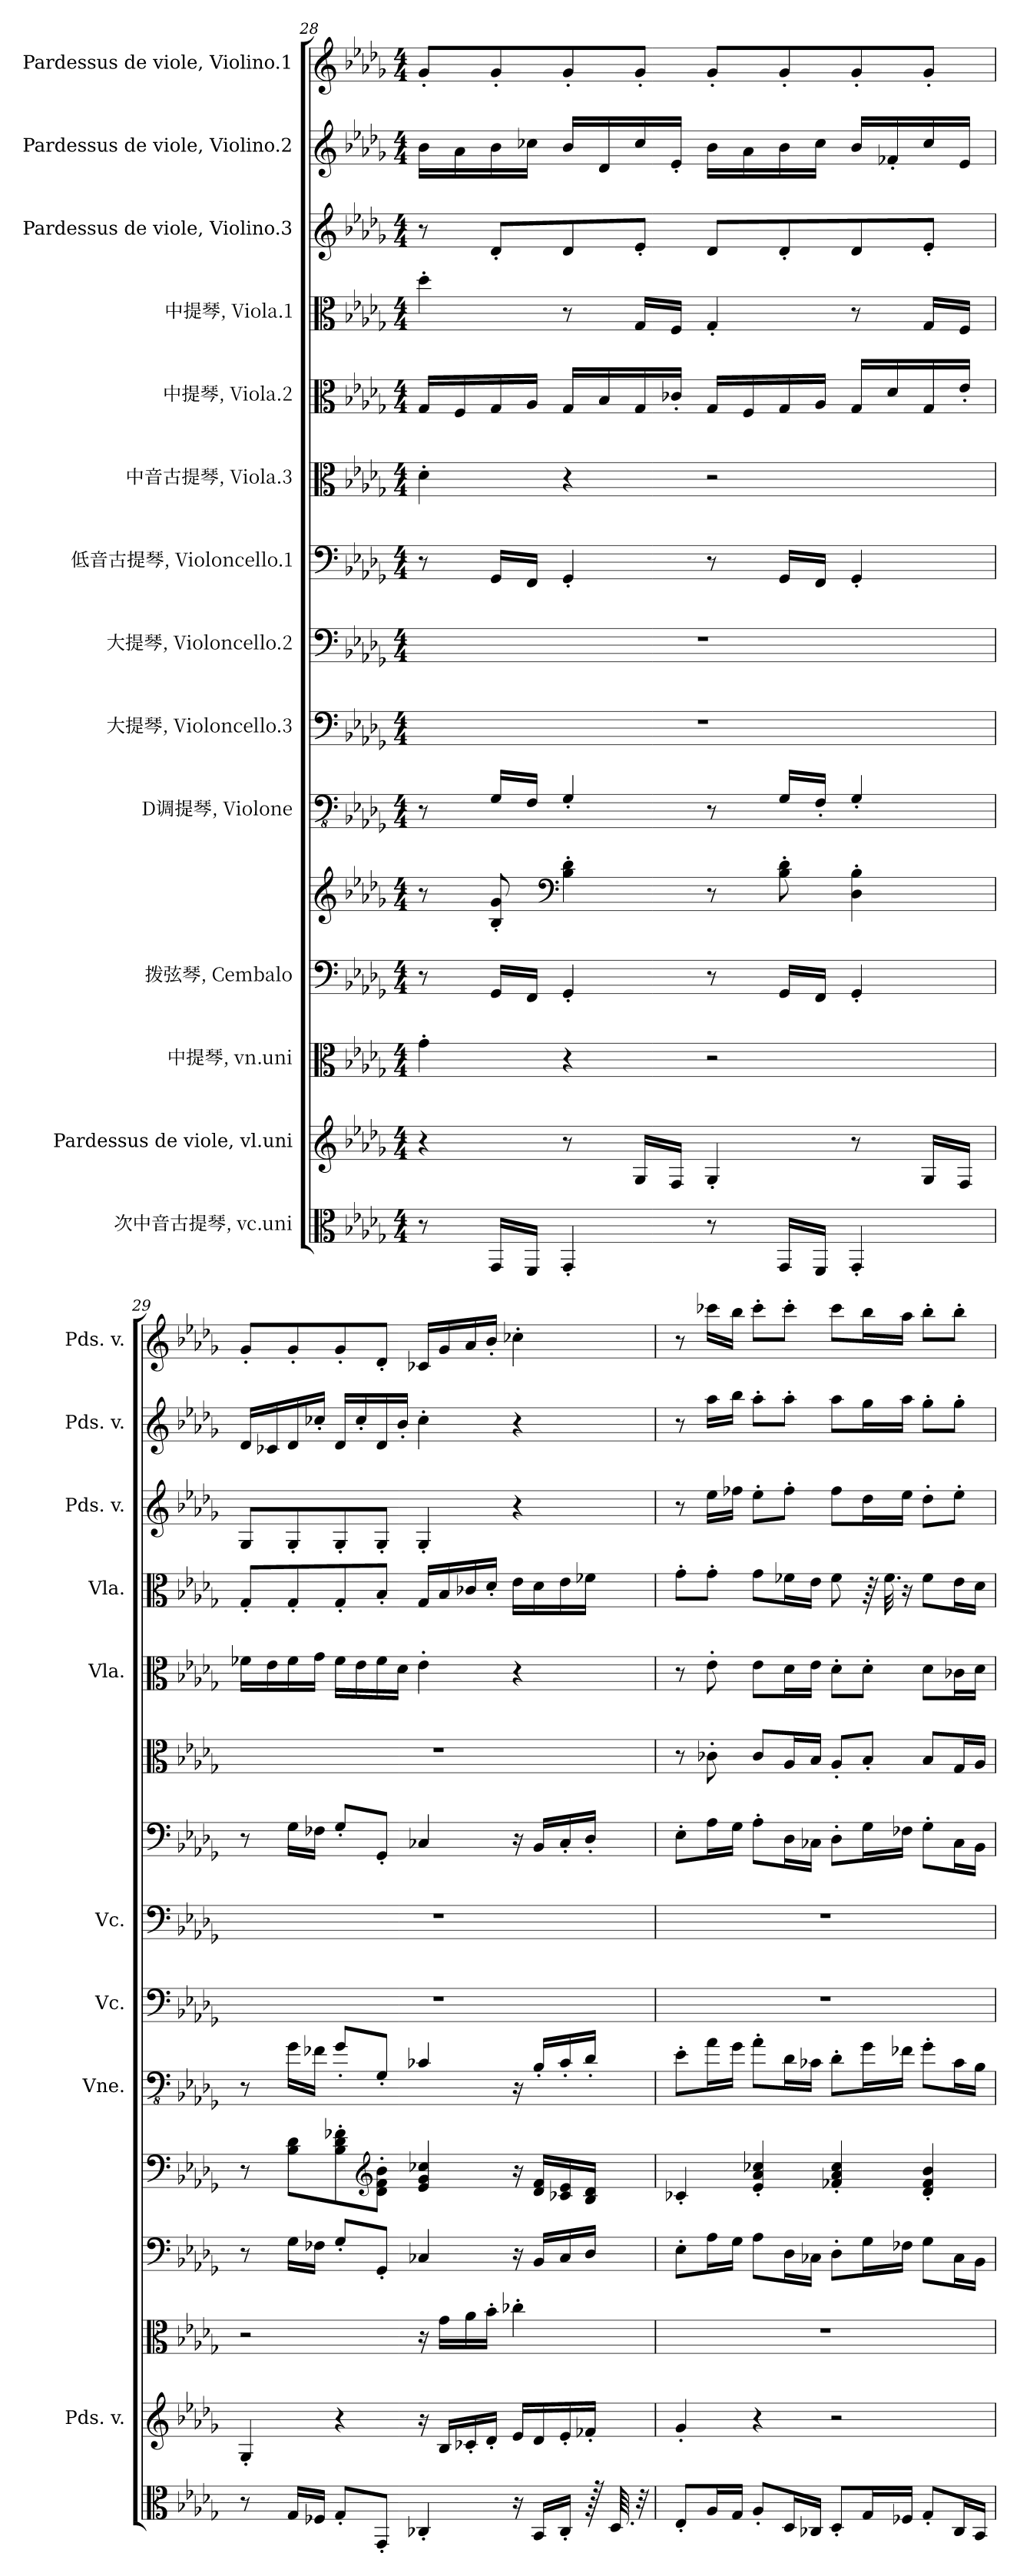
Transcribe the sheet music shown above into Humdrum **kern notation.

**kern	**kern	**kern	**kern	**kern	**kern	**kern	**kern	**kern	**kern	**kern	**kern	**kern	**kern	**kern
*part14	*part13	*part12	*part11	*part11	*part10	*part9	*part8	*part7	*part6	*part5	*part4	*part3	*part2	*part1
*staff15	*staff14	*staff13	*staff12	*staff11	*staff10	*staff9	*staff8	*staff7	*staff6	*staff5	*staff4	*staff3	*staff2	*staff1
*I"次中音古提琴, vc.uni	*I"Pardessus de viole, vl.uni	*I"中提琴, vn.uni	*I"拨弦琴, Cembalo	*	*I"D调提琴, Violone	*I"大提琴, Violoncello.3	*I"大提琴, Violoncello.2	*I"低音古提琴, Violoncello.1	*I"中音古提琴, Viola.3	*I"中提琴, Viola.2	*I"中提琴, Viola.1	*I"Pardessus de viole, Violino.3	*I"Pardessus de viole, Violino.2	*I"Pardessus de viole, Violino.1
*	*I'Pds. v.	*	*	*	*I'Vne.	*I'Vc.	*I'Vc.	*	*	*I'Vla.	*I'Vla.	*I'Pds. v.	*I'Pds. v.	*I'Pds. v.
!!LO:PB:g=z
*clefC3	*clefG2	*clefC3	*clefF4	*clefG2	*clefFv4	*clefF4	*clefF4	*clefF4	*clefC3	*clefC3	*clefC3	*clefG2	*clefG2	*clefG2
*	*	*	*	*	*ITrd7c12	*	*	*	*	*	*	*	*	*
*k[b-e-a-d-g-]	*k[b-e-a-d-g-]	*k[b-e-a-d-g-]	*k[b-e-a-d-g-]	*k[b-e-a-d-g-]	*k[b-e-a-d-g-]	*k[b-e-a-d-g-]	*k[b-e-a-d-g-]	*k[b-e-a-d-g-]	*k[b-e-a-d-g-]	*k[b-e-a-d-g-]	*k[b-e-a-d-g-]	*k[b-e-a-d-g-]	*k[b-e-a-d-g-]	*k[b-e-a-d-g-]
*M4/4	*M4/4	*M4/4	*M4/4	*M4/4	*M4/4	*M4/4	*M4/4	*M4/4	*M4/4	*M4/4	*M4/4	*M4/4	*M4/4	*M4/4
=28	=28	=28	=28	=28	=28	=28	=28	=28	=28	=28	=28	=28	=28	=28
8r	4r	4g-'\	8r	8r	8r	1r	1r	8r	4d-'\	16G-/LL	4dd-'\	8r	16b-\LL	8g-'/L
.	.	.	.	.	.	.	.	.	.	16F/	.	.	16a-\	.
16GG-/LL	.	.	16GG-/LL	8B-/' 8g-/'	16GGG-/LL	.	.	16GG-/LL	.	16G-/	.	8d-'/L	16b-\	8g-'/
16FF/JJ	.	.	16FF/JJ	.	16FFF/JJ	.	.	16FF/JJ	.	16A-/JJ	.	.	16cc-X\JJ	.
*	*	*	*	*clefF4	*	*	*	*	*	*	*	*	*	*
4GG-'/	8r	4r	4GG-'/	4B-\' 4d-\'	4GGG-'/	.	.	4GG-'/	4r	16G-/LL	8r	8d-/	16b-/LL	8g-'/
.	.	.	.	.	.	.	.	.	.	16B-/	.	.	16d-/	.
.	16G-/LL	.	.	.	.	.	.	.	.	16G-/	16G-/LL	8e-'/J	16cc-/	8g-'/J
.	16F/JJ	.	.	.	.	.	.	.	.	16c-X'/JJ	16F/JJ	.	16e-'/JJ	.
8r	4G-'/	2r	8r	8r	8r	.	.	8r	2r	16G-/LL	4G-'/	8d-/L	16b-\LL	8g-'/L
.	.	.	.	.	.	.	.	.	.	16F/	.	.	16a-\	.
16GG-/LL	.	.	16GG-/LL	8B-\' 8d-\'	16GGG-/LL	.	.	16GG-/LL	.	16G-/	.	8d-'/	16b-\	8g-'/
16FF/JJ	.	.	16FF/JJ	.	16FFF'/JJ	.	.	16FF/JJ	.	16A-/JJ	.	.	16cc-\JJ	.
4GG-'/	8r	.	4GG-'/	4D-\' 4B-\'	4GGG-'/	.	.	4GG-'/	.	16G-/LL	8r	8d-/	16b-/LL	8g-'/
.	.	.	.	.	.	.	.	.	.	16d-/	.	.	16f-X'/	.
.	16G-/LL	.	.	.	.	.	.	.	.	16G-/	16G-/LL	8e-'/J	16cc-/	8g-'/J
.	16F/JJ	.	.	.	.	.	.	.	.	16e-'/JJ	16F/JJ	.	16e-/JJ	.
!!LO:PB:g=z
=29	=29	=29	=29	=29	=29	=29	=29	=29	=29	=29	=29	=29	=29	=29
8r	4G-'/	2r	8r	8r	8r	1r	1r	8r	1r	16f-X\LL	8G-'/L	8G-/L	16d-/LL	8g-'/L
.	.	.	.	.	.	.	.	.	.	16e-\	.	.	16c-X/	.
16G-/LL	.	.	16G-\LL	8B-\ 8d-\L	16GG-\LL	.	.	16G-\LL	.	16f-\	8G-'/	8G-'/	16d-/	8g-'/
16F-X/JJ	.	.	16F-X\JJ	.	16FF-X\JJ	.	.	16F-X\JJ	.	16g-\JJ	.	.	16cc-X'/JJ	.
8G-'/L	4r	.	8G-'/L	8B-\' 8d-\' 8f-X\'	8GG-'/L	.	.	8G-'/L	.	16f-\LL	8G-'/	8G-'/	16d-/LL	8g-'/
.	.	.	.	.	.	.	.	.	.	16e-\	.	.	16cc-'/	.
*	*	*	*	*clefG2	*	*	*	*	*	*	*	*	*	*
8GG-'/J	.	.	8GG-'/J	8d-\' 8f-\' 8b-\'J	8GGG-'/J	.	.	8GG-'/J	.	16f-\	8B-'/J	8G-'/J	16d-/	8d-'/J
.	.	.	.	.	.	.	.	.	.	16d-\JJ	.	.	16b-'/JJ	.
4C-X'/	16r	16r	4C-X/	4e-/ 4g-/ 4cc-X/	4CC-X/	.	.	4C-X/	.	4e-'\	16G-/LL	4G-'/	4cc-'\	16c-X/LL
.	16B-/LL	16g-\LL	.	.	.	.	.	.	.	.	16B-/	.	.	16g-/
.	16c-X'/	16a-\	.	.	.	.	.	.	.	.	16c-X/	.	.	16a-/
.	16d-'/JJ	16b-'\JJ	.	.	.	.	.	.	.	.	16d-'/JJ	.	.	16b-'/JJ
16r	16e-/LL	4cc-X'\	16r	16r	16r	.	.	16r	.	4r	16e-\LL	4r	4r	4cc-X'\
16BB-/LL	16d-/	.	16BB-/LL	16d-/ 16f-/LL	16BBB-'/LL	.	.	16BB-/LL	.	.	16d-\	.	.	.
16C-'/JJ	16e-'/	.	16C-/	16c-X/ 16e-/	16CC-'/	.	.	16C-'/	.	.	16e-\	.	.	.
128r	16f-X'/JJ	.	16D-/JJ	16B-/ 16d-/JJ	16DD-'/JJ	.	.	16D-'/JJ	.	.	16f-X\JJ	.	.	.
64.D-/	.	.	.	.	.	.	.	.	.	.	.	.	.	.
32r	.	.	.	.	.	.	.	.	.	.	.	.	.	.
!!LO:PB:g=z
=30	=30	=30	=30	=30	=30	=30	=30	=30	=30	=30	=30	=30	=30	=30
8E-'/L	4g-'/	1r	8E-'\L	4c-X'/	8EE-'\L	1r	1r	8E-'\L	8r	8r	8g-'\L	8r	8r	8r
16A-/L	.	.	16A-\L	.	16AA-\L	.	.	16A-\L	8c-X'\	8e-'\	8g-'\J	16ee-\LL	16aa-\LL	16ccc-X\LL
16G-/JJ	.	.	16G-\JJ	.	16GG-\JJ	.	.	16G-\JJ	.	.	.	16ff-X\JJ	16bb-\JJ	16bb-\JJ
8A-'/L	4r	.	8A-\L	4e-/' 4a-/' 4cc-X/'	8AA-'\L	.	.	8A-'\L	8c-/L	8e-\L	8g-\L	8ee-'\L	8aa-'\L	8ccc-'\L
16D-/L	.	.	16D-\L	.	16DD-\L	.	.	16D-\L	16A-/L	16d-\L	16f-X\L	8ff-'\J	8aa-'\J	8ccc-'\J
16C-X/JJ	.	.	16C-X\JJ	.	16CC-X\JJ	.	.	16C-X\JJ	16B-/JJ	16e-\JJ	16e-\JJ	.	.	.
8D-'/L	2r	.	8D-'\L	4f-X/' 4a-/' 4cc-/'	8DD-'\L	.	.	8D-'\L	8A-'/L	8d-'\L	8f-\	8ff-\L	8aa-\L	8ccc-\L
16G-/L	.	.	16G-\L	.	16GG-\L	.	.	16G-\L	8B-'/J	8d-'\J	64r	16dd-\L	16gg-\L	16bb-\L
.	.	.	.	.	.	.	.	.	.	.	32.f-\	.	.	.
16F-X/JJ	.	.	16F-X\JJ	.	16FF-X\JJ	.	.	16F-X\JJ	.	.	16r	16ee-\JJ	16aa-\JJ	16aa-\JJ
8G-'/L	.	.	8G-\L	4d-/' 4f-/' 4b-/'	8GG-'\L	.	.	8G-'\L	8B-/L	8d-\L	8f-\L	8dd-'\L	8gg-'\L	8bb-'\L
16C-/L	.	.	16C-\L	.	16CC-\L	.	.	16C-\L	16G-/L	16c-X\L	16e-\L	8ee-'\J	8gg-'\J	8bb-'\J
16BB-/JJ	.	.	16BB-\JJ	.	16BBB-\JJ	.	.	16BB-\JJ	16A-/JJ	16d-\JJ	16d-\JJ	.	.	.
=	=	=	=	=	=	=	=	=	=	=	=	=	=	=
*-	*-	*-	*-	*-	*-	*-	*-	*-	*-	*-	*-	*-	*-	*-
